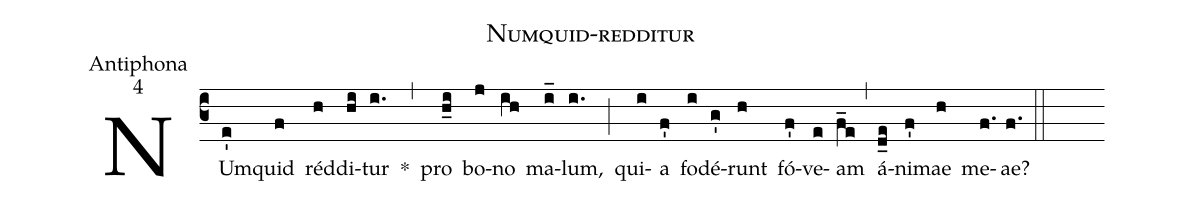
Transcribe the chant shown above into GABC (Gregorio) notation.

name:Numquid-redditur;
office-part:Antiphona;
mode:4;
%%
(c3) NUm(e')quid(f) réd(h)di(hi)tur(i.) *(,) pro(h_i) bo(j)no(ih) ma(i_)lum,(i.) (;) qui(i)a(f') fo(i)dé(g')runt(h) fó(f')ve(e)am(f_e) (,) á(d_e)ni(f')mae(h) me(f.)ae?(f.) (::)
